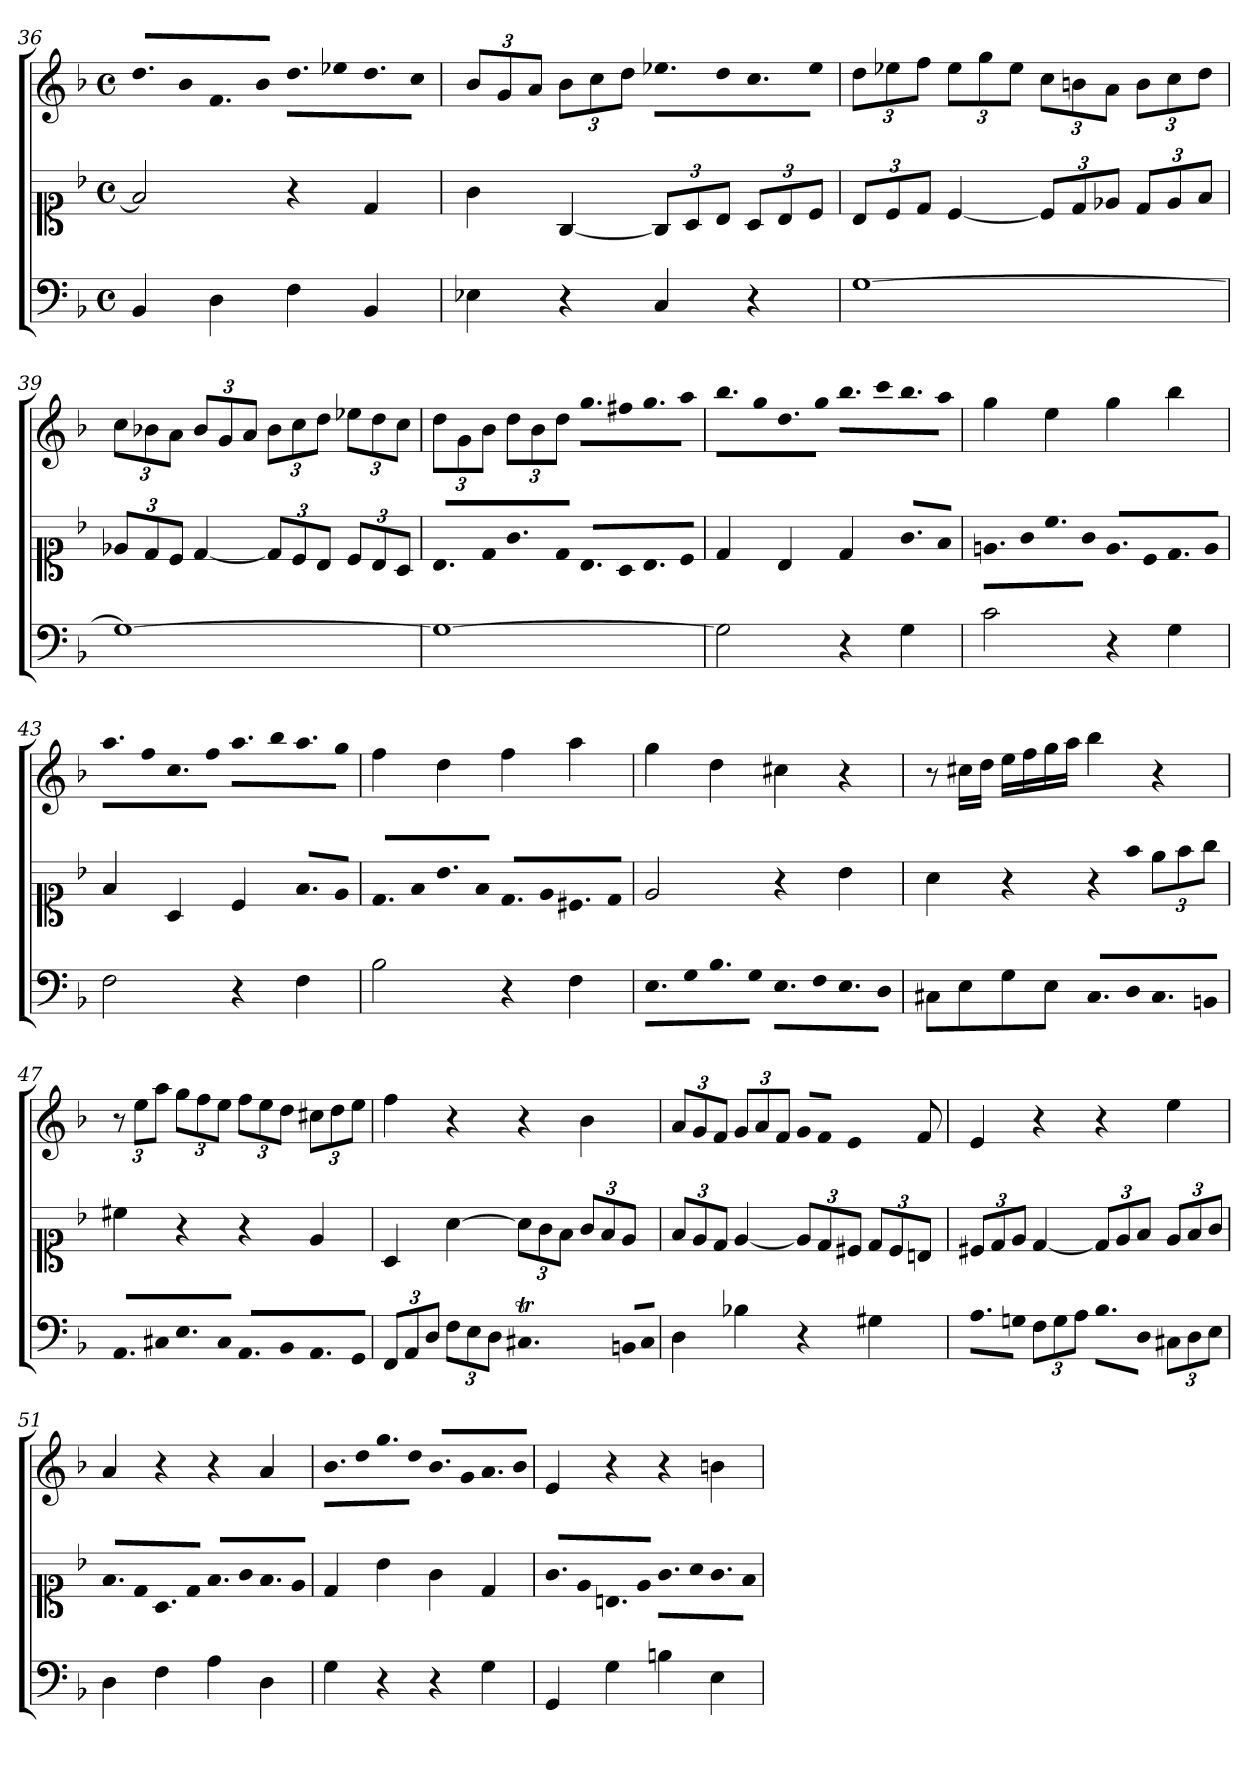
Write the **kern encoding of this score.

**kern	**kern	**kern
*part1	*part1	*part1
*staff3	*staff2	*staff1
*clefF4	*clefC1	*clefG2
*k[b-]	*k[b-]	*k[b-]
*d:	*d:	*d:
*M2/2	*M2/2	*M2/2
*met(c)	*met(c)	*met(c)
*	*	*Xtuplet
=36	=36	=36
!	!	!LO:N:vis=8.
4BB-	2f]	6ddL
!	!	!LO:N:vis=16
.	.	12b-K
!	!	!LO:N:vis=8.
4D	.	6f
!	!	!LO:N:vis=16
.	.	12b-Jk
!	!	!LO:N:vis=8.
4F	4r	6ddL
!	!	!LO:N:vis=16
.	.	12ee-XK
!	!	!LO:N:vis=8.
4BB-	4d	6dd
!	!	!LO:N:vis=16
.	.	12ccJk
=37	=37	=37
*	*	*tuplet
*	*	*Xbrackettup
4E-X	4g	12b-L
.	.	12g
.	.	12aJ
4r	[4G	12b-L
.	.	12cc
.	.	12ddJ
*	*Xbrackettup	*Xtuplet
!	!	!LO:N:vis=8.
4C	12GL]	6ee-XL
.	12A	.
!	!	!LO:N:vis=16
.	12B-J	12ddK
!	!	!LO:N:vis=8.
4r	12AL	6cc
.	12B-	.
!	!	!LO:N:vis=16
.	12cJ	12ee-Jk
=38	=38	=38
*	*	*tuplet
[1G	12B-L	12ddL
.	12c	12ee-X
.	12dJ	12ffJ
.	[4c	12ee-L
.	.	12gg
.	.	12ee-J
.	12cL]	12ccL
.	12d	12bn
.	12e-XJ	12aJ
.	12dL	12bL
.	12e-	12cc
.	12fJ	12ddJ
=39	=39	=39
1G_	12e-XL	12ccL
.	12d	12b-X
.	12cJ	12aJ
.	[4d	12b-L
.	.	12g
.	.	12aJ
.	12dL]	12b-L
.	12c	12cc
.	12B-J	12ddJ
.	12cL	12ee-XL
.	12B-	12dd
.	12AJ	12ccJ
=40	=40	=40
*	*Xtuplet	*
!	!LO:N:vis=8.	!
1G_	6B-L	12ddL
.	.	12g
!	!LO:N:vis=16	!
.	12dK	12b-J
!	!LO:N:vis=8.	!
.	6g	12ddL
.	.	12b-
!	!LO:N:vis=16	!
.	12dJk	12ddJ
!	!LO:N:vis=8.	!
*	*	*Xtuplet
!	!	!LO:N:vis=8.
.	6B-L	6ggL
!	!LO:N:vis=16	!LO:N:vis=16
.	12AK	12ff#XK
!	!LO:N:vis=8.	!LO:N:vis=8.
.	6B-	6gg
!	!LO:N:vis=16	!LO:N:vis=16
.	12cJk	12aaJk
=41	=41	=41
!	!	!LO:N:vis=8.
2G]	4d	6bb-L
!	!	!LO:N:vis=16
.	.	12ggK
!	!	!LO:N:vis=8.
.	4B-	6dd
!	!	!LO:N:vis=16
.	.	12ggJk
!	!	!LO:N:vis=8.
4r	4d	6bb-L
!	!	!LO:N:vis=16
.	.	12cccK
!	!LO:N:vis=8.	!LO:N:vis=8.
4G	6gL	6bb-
!	!LO:N:vis=16	!LO:N:vis=16
.	12fJk	12aaJk
=42	=42	=42
!	!LO:N:vis=8.	!
2c	6enL	4gg
!	!LO:N:vis=16	!
.	12gK	.
!	!LO:N:vis=8.	!
.	6cc	4ee
!	!LO:N:vis=16	!
.	12gJk	.
!	!LO:N:vis=8.	!
4r	6eL	4gg
!	!LO:N:vis=16	!
.	12cK	.
!	!LO:N:vis=8.	!
4G	6d	4bb-
!	!LO:N:vis=16	!
.	12eJk	.
=43	=43	=43
!	!	!LO:N:vis=8.
2F	4f	6aaL
!	!	!LO:N:vis=16
.	.	12ffK
!	!	!LO:N:vis=8.
.	4A	6cc
!	!	!LO:N:vis=16
.	.	12ffJk
!	!	!LO:N:vis=8.
4r	4c	6aaL
!	!	!LO:N:vis=16
.	.	12bb-K
!	!LO:N:vis=8.	!LO:N:vis=8.
4F	6fL	6aa
!	!LO:N:vis=16	!LO:N:vis=16
.	12eJk	12ggJk
=44	=44	=44
!	!LO:N:vis=8.	!
2B-	6dL	4ff
!	!LO:N:vis=16	!
.	12fK	.
!	!LO:N:vis=8.	!
.	6b-	4dd
!	!LO:N:vis=16	!
.	12fJk	.
!	!LO:N:vis=8.	!
4r	6dL	4ff
!	!LO:N:vis=16	!
.	12eK	.
!	!LO:N:vis=8.	!
4F	6c#X	4aa
!	!LO:N:vis=16	!
.	12dJk	.
=45	=45	=45
*Xtuplet	*	*
!LO:N:vis=8.	!	!
6EL	2e	4gg
!LO:N:vis=16	!	!
12GK	.	.
!LO:N:vis=8.	!	!
6B-	.	4dd
!LO:N:vis=16	!	!
12GJk	.	.
!LO:N:vis=8.	!	!
6EL	4r	4cc#X
!LO:N:vis=16	!	!
12FK	.	.
!LO:N:vis=8.	!	!
6E	4b-	4r
!LO:N:vis=16	!	!
12DJk	.	.
=46	=46	=46
8C#XL	4a	8r
8E	.	16cc#XLL
.	.	16ddJJ
8G	4r	16eeLL
.	.	16ff
8EJ	.	16gg
.	.	16aaJJ
!LO:N:vis=8.	!LO:N:vis=8.	!
6C#L	6r	4bb-
!LO:N:vis=16	!LO:N:vis=16	!
12DK	12ff	.
!LO:N:vis=8.	!	!
*	*tuplet	*
6C#	12eeL	4r
.	12ff	.
!LO:N:vis=16	!	!
12BBnJk	12ggJ	.
=47	=47	=47
!LO:N:vis=8.	!	!
*	*	*tuplet
6AAL	4cc#X	12r
.	.	12eeL
!LO:N:vis=16	!	!
12C#XK	.	12aaJ
!LO:N:vis=8.	!	!
6E	4r	12ggL
.	.	12ff
!LO:N:vis=16	!	!
12C#Jk	.	12eeJ
!LO:N:vis=8.	!	!
6AAL	4r	12ffL
.	.	12ee
!LO:N:vis=16	!	!
12BB-K	.	12ddJ
!LO:N:vis=8.	!	!
6AA	4e	12cc#XL
.	.	12dd
!LO:N:vis=16	!	!
12GGJk	.	12eeJ
=48	=48	=48
*tuplet	*	*
*Xbrackettup	*	*
12FFL	4A	4ff
12AA	.	.
12DJ	.	.
12FL	[4a	4r
12E	.	.
12DJ	.	.
*Xtuplet	*	*
!LO:N:vis=4.	!	!
12%5C#Xt	12aL]	4r
.	12g	.
.	12fJ	.
.	12gL	4b-
.	12f	.
!LO:N:vis=16	!	!
24BBnLL	12eJ	.
!LO:N:vis=16	!	!
24C#JJ	.	.
=49	=49	=49
4D	12fL	12aL
.	12e	12g
.	12dJ	12fJ
4B-X	[4e	12gL
.	.	12a
.	.	12fJ
*	*	*Xtuplet
!	!	!LO:N:vis=16
4r	12eL]	12gLL
!	!	!LO:N:vis=16
.	12d	12fJJ
!	!	!LO:N:vis=4
.	12c#XJ	6.e
4G#X	12dL	.
.	12c#	.
.	12BnJ	12f
=50	=50	=50
!LO:N:vis=8.	!	!
6AL	12c#XL	4e
.	12d	.
!LO:N:vis=16	!	!
12GnJk	12eJ	.
*tuplet	*	*
12FL	[4d	4r
12G	.	.
12AJ	.	.
*Xtuplet	*	*
!LO:N:vis=8.	!	!
6B-L	12dL]	4r
.	12e	.
!LO:N:vis=16	!	!
12DJk	12fJ	.
*tuplet	*	*
12C#XL	12eL	4ee
12D	12f	.
12EJ	12gJ	.
=51	=51	=51
*	*Xtuplet	*
!	!LO:N:vis=8.	!
4D	6fL	4a
!	!LO:N:vis=16	!
.	12dK	.
!	!LO:N:vis=8.	!
4F	6A	4r
!	!LO:N:vis=16	!
.	12dJk	.
!	!LO:N:vis=8.	!
4A	6fL	4r
!	!LO:N:vis=16	!
.	12gK	.
!	!LO:N:vis=8.	!
4D	6f	4a
!	!LO:N:vis=16	!
.	12eJk	.
=52	=52	=52
!	!	!LO:N:vis=8.
4G	4d	6b-L
!	!	!LO:N:vis=16
.	.	12ddK
!	!	!LO:N:vis=8.
4r	4b-	6gg
!	!	!LO:N:vis=16
.	.	12ddJk
!	!	!LO:N:vis=8.
4r	4g	6b-L
!	!	!LO:N:vis=16
.	.	12gK
!	!	!LO:N:vis=8.
4G	4d	6a
!	!	!LO:N:vis=16
.	.	12b-Jk
=53	=53	=53
!	!LO:N:vis=8.	!
4GG	6gL	4e
!	!LO:N:vis=16	!
.	12eK	.
!	!LO:N:vis=8.	!
4G	6Bn	4r
!	!LO:N:vis=16	!
.	12eJk	.
!	!LO:N:vis=8.	!
4Bn	6gL	4r
!	!LO:N:vis=16	!
.	12aK	.
!	!LO:N:vis=8.	!
4E	6g	4bn
!	!LO:N:vis=16	!
.	12fJk	.
=	=	=
*-	*-	*-
